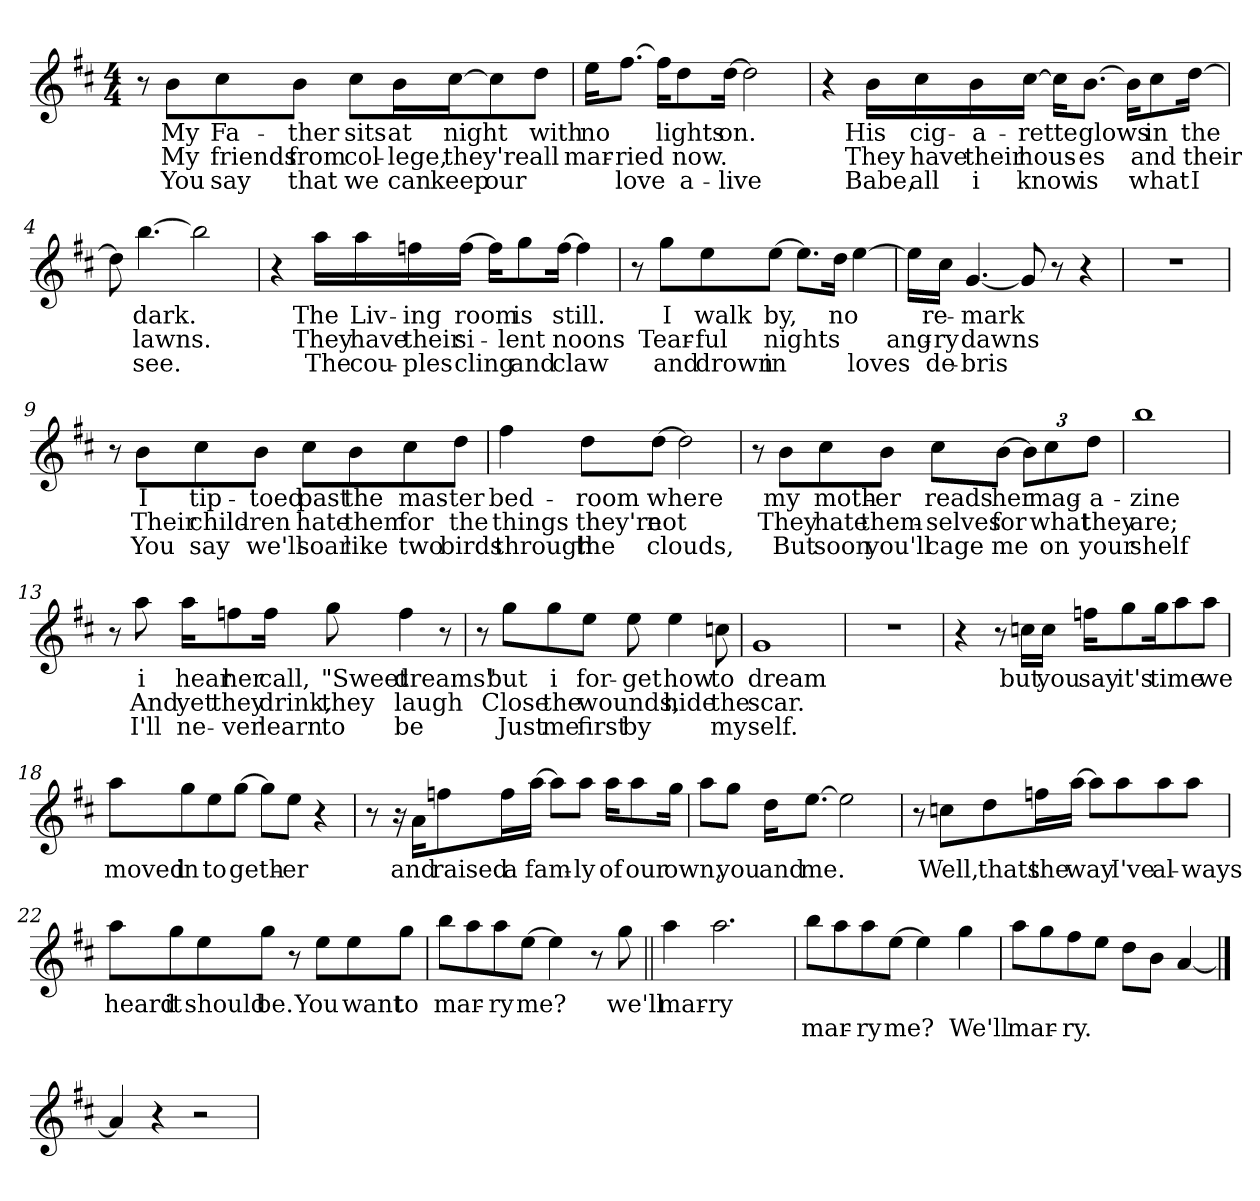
**kern	**text	**text	**text
*part1	*part1	*part1	*part1
*staff1	*staff1	*staff1	*staff1
*clefG2	*	*	*
*k[f#c#]	*	*	*
*D:	*	*	*
*M4/4	*	*	*
=1	=1	=1	=1
8r	.	.	.
8b\L	My	My	You
8cc#\	Fa-	friends	say
8b\J	-ther	from	that
8cc#\L	sits	col-	we
16b\L	at	-lege,	can
[16cc#\J	night	they're	keep
8cc#\]	.	.	our
8dd\J	with	all	.
=2	=2	=2	=2
16ee\KL	no	mar-	.
[8.ff#\J	.	-ried	love
16ff#\KL]	.	.	.
8dd\	lights	now.	a-
[16dd\Jk	on.	.	-live
2dd\]	.	.	.
!!LO:LB:g=z
=3	=3	=3	=3
4r	.	.	.
16b\LL	His	They	Babe,
16cc#\	cig-	have	all
16b\	-a-	their	i
[16cc#\JJ	-rette	hous-	know
16cc#\KL]	.	.	.
[8.b\J	glows	-es	is
16b\KL]	.	.	.
8cc#\	in	and	what
[16dd\Jk	the	their	I
=4	=4	=4	=4
8dd\]	.	.	.
[4.bb\	dark.	lawns.	see.
2bb\]	.	.	.
!!LO:LB:g=z
=5	=5	=5	=5
4r	.	.	.
16aa\LL	The	They	The
16aa\	Liv-	have	cou-
16ffn\	-ing	their	-ples
[16ff\JJ	room	si-	cling
16ff\KL]	.	.	.
8gg\	is	-lent	and
[16ff\Jk	still.	noons	claw
4ff\]	.	.	.
=6	=6	=6	=6
8r	.	.	.
8gg\L	I	Tear-	and
8ee\	walk	-ful	drown
[8ee\J	by,	nights	in
8.ee\L]	.	.	.
16dd\Jk	no	.	.
[4ee\	.	.	loves
!!LO:LB:g=z
=7	=7	=7	=7
16ee\LL]	.	ang-	.
16cc#\JJ	re-	-ry	de-
[4.g/	-mark	dawns	-bris
8g/]	.	.	.
8r	.	.	.
4r	.	.	.
=8	=8	=8	=8
1r	.	.	.
=9	=9	=9	=9
8r	.	.	.
8b\L	I	Their	You
8cc#\	tip-	child-	say
8b\J	-toed	-ren	we'll
8cc#\L	past	hate	soar
8b\	the	them	like
8cc#\	mas-	for	two
8dd\J	-ter	the	birds
!!LO:LB:g=z
=10	=10	=10	=10
4ff#\	bed-	things	through
8dd\L	-room	they're	the
[8dd\J	where	not	clouds,
2dd\]	.	.	.
=11	=11	=11	=11
8r	.	.	.
8b\L	my	They	But
8cc#\	moth-	hate	soon
8b\J	-er	them-	you'll
8cc#\L	reads	-selves	cage
[8b\J	her	for	me
*Xbrackettup	*	*	*
12b\L]	.	.	.
12cc#\	mag-	what	on
12dd\J	-a-	they	your
=12	=12	=12	=12
1bb	-zine	are;	shelf
!!LO:LB:g=z
=13	=13	=13	=13
8r	.	.	.
8aa\	i	And	I'll
16aa\KL	hear	yet	ne-
8ffn\	her	they	-ver
16ff\Jk	call,	drink,	learn
8gg\	"Sweet	they	to
4ff\	dreams"	laugh	be
8r	.	.	.
=14	=14	=14	=14
8r	.	.	.
8gg\L	but	Close	Just
8gg\	i	the	me
8ee\J	for-	wounds,	first
8ee\	-get	.	by
4ee\	how	hide	.
8ccn\	to	the	my
!!LO:PB:g=z
=15	=15	=15	=15
1g	dream	scar.	self.
=16	=16	=16	=16
1r	.	.	.
=17	=17	=17	=17
4r	.	.	.
8r	.	.	.
16ccn\LL	but	.	.
16cc\JJ	you	.	.
16ffn\KL	say	.	.
8gg\	it's	.	.
16gg\K	time	.	.
8aa\	.	.	.
8aa\J	we	.	.
=18	=18	=18	=18
8aa\L	moved	.	.
8gg\	in	.	.
8ee\	to	.	.
[8gg\J	geth-	.	.
8gg\L]	.	.	.
8ee\J	-er	.	.
4r	.	.	.
!!LO:LB:g=z
=19	=19	=19	=19
8r	.	.	.
16r	.	.	.
16a\KL	and	.	.
8ffn\	raised	.	.
16ff\L	a	.	.
[16aa\JJ	fam-	.	.
8aa\L]	.	.	.
8aa\J	-ly	.	.
16aa\KL	of	.	.
8aa\	our	.	.
16gg\Jk	own,	.	.
=20	=20	=20	=20
8aa\L	.	.	.
8gg\J	you	.	.
16dd\KL	and	.	.
[8.ee\J	me.	.	.
2ee\]	.	.	.
!!LO:LB:g=z
=21	=21	=21	=21
8r	.	.	.
8ccn\L	Well,	.	.
8dd\	thats	.	.
16ffn\L	the	.	.
[16aa\JJ	way	.	.
8aa\L]	.	.	.
8aa\	I've	.	.
8aa\	al-	.	.
8aa\J	-ways	.	.
=22	=22	=22	=22
8aa\L	heard	.	.
8gg\	it	.	.
8ee\	should	.	.
8gg\J	be.	.	.
8r	.	.	.
8ee\L	You	.	.
8ee\	want	.	.
8gg\J	to	.	.
!!LO:LB:g=z
=23	=23	=23	=23
8bb\L	mar-	.	.
8aa\	.	.	.
8aa\	-ry	.	.
[8ee\J	me?	.	.
4ee\]	.	.	.
8r	.	.	.
8gg\	we'll	.	.
=24||	=24||	=24||	=24||
4aa\	mar-	.	.
2.aa\	-ry	.	.
=25	=25	=25	=25
8bb\L	.	mar-	.
8aa\	.	.	.
8aa\	.	-ry	.
[8ee\J	.	me?	.
4ee\]	.	.	.
4gg\	.	We'll	.
=26	=26	=26	=26
8aa\L	.	mar-	.
8gg\	.	.	.
8ff#\	.	-ry.	.
8ee\J	.	.	.
8dd\L	.	.	.
8b\J	.	.	.
[4a/	.	.	.
!!LO:LB:g=z
==27	==27	==27	==27
4a/]	.	.	.
4r	.	.	.
2r	.	.	.
=	=	=	=
*-	*-	*-	*-
